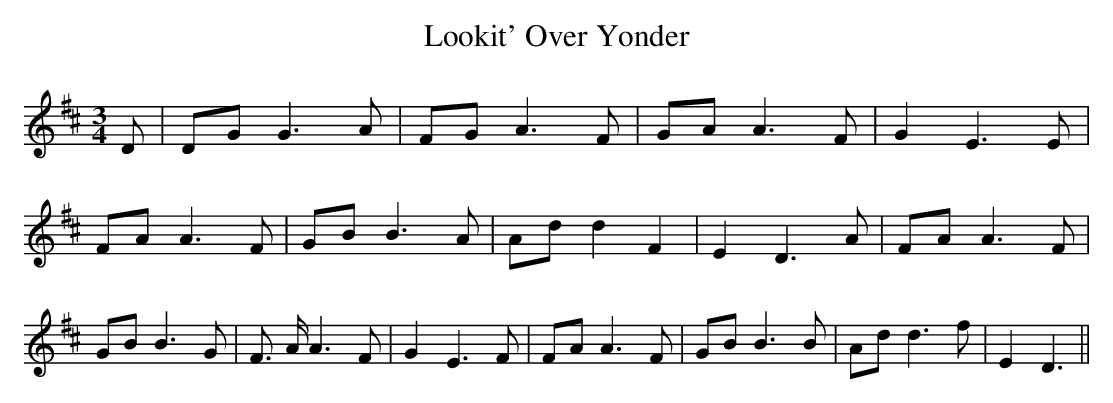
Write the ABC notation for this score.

X:1
T:Lookit' Over Yonder
M:3/4
L:1/8
K:D
 D| DG G3 A| FG A3 F| GA A3 F| G2 E3 E| FA A3 F| GB B3 A| Ad d2 F2|\
 E2 D3 A| FA A3 F| GB B3 G| F3/2 A/2 A3 F| G2 E3 F| FA A3 F| GB B3 B|\
 Ad d3 f| E2 D3||
